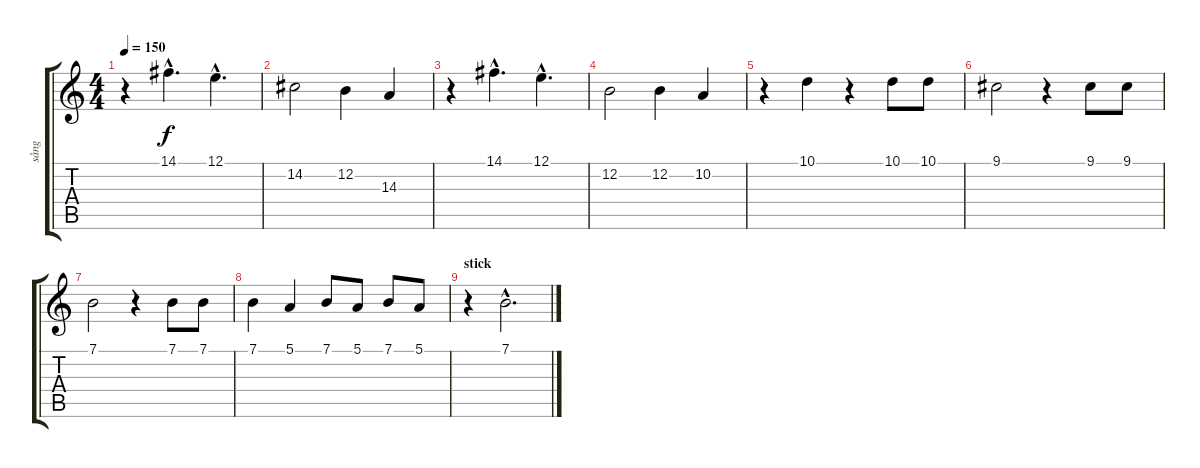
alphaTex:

\track ("sång" "sång") {instrument trumpet}
\staff {score tabs}
\tuning (E4 B3 G3 D3 A2 E2) {hide}
\ts (4 4)
\tempo 150
\clef g2
\ks c
r.4{dy f} 14.1{hac}.4{d} 12.1{hac}.4{d} |
14.2.2 12.2.4 14.3.4 |
r.4 14.1{hac}.4{d} 12.1{hac}.4{d} |
12.2.2 12.2.4 10.2.4 |
r.4 10.1.4 r.4 10.1.8 10.1.8 |
9.1.2 r.4 9.1.8 9.1.8 |
7.1.2 r.4 7.1.8 7.1.8 |
7.1.4 5.1.4 7.1.8 5.1.8 7.1.8 5.1.8 |
\section ("" "stick")
r.4 7.1{hac}.2{d}
